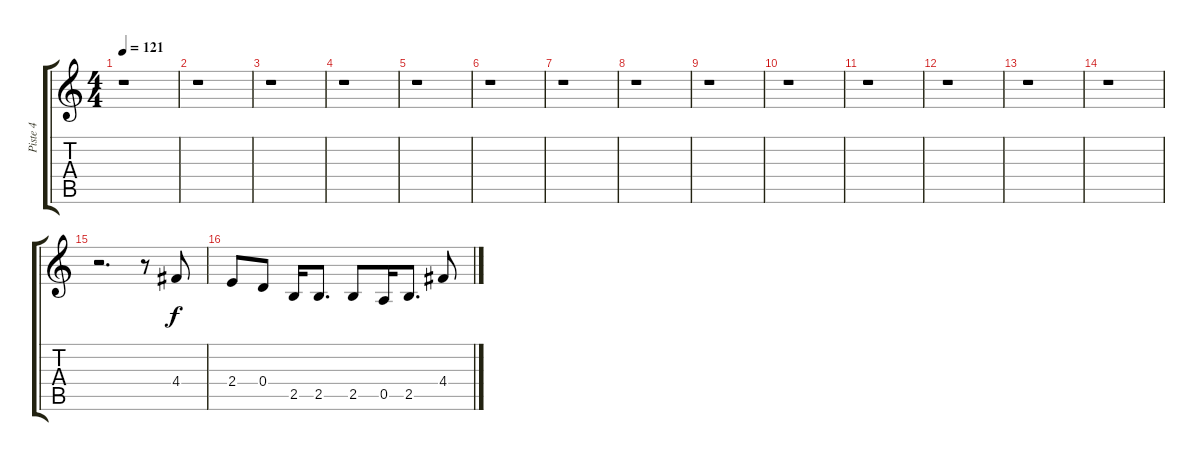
\track ("Piste 4" "Piste 4") {instrument synthbass1}
\staff {score tabs}
\tuning (E4 B3 G3 D3 A2 E2) {hide}
\ts (4 4)
\tempo 121
\clef g2
\ks c
r.1{dy f} |
r.1 |
r.1 |
r.1 |
r.1 |
r.1 |
r.1 |
r.1 |
r.1 |
r.1 |
r.1 |
r.1 |
r.1 |
r.1 |
r.2{d} r.8 4.4.8 |
2.4.8 0.4.8 2.5.16 2.5.8{d} 2.5.8 0.5.16 2.5.8{d} 4.4.8
